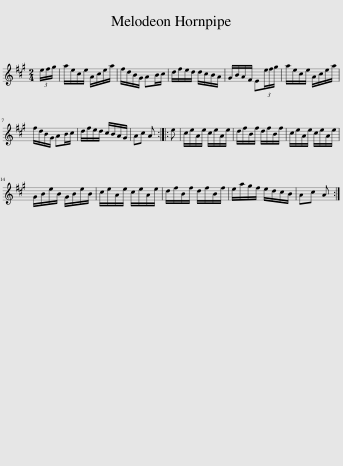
X:1
L:1/8
M:2/4
I:linebreak $
K:A
V:1 treble
V:1
 (3e/f/g/ | a/e/c/e/ A/c/e/a/ | f/d/B/G/ AB/c/ | d/f/e/d/ d/c/B/A/ | G/B/A/F/ E(3e/f/g/ | %5
 a/e/c/e/ A/c/e/a/ |$ f/d/B/G/ AB/c/ | d/f/e/d/ c/B/A/G/ | Ac A :: e | %10
 c/e/A/e/ c/e/A/e/ | d/f/B/f/ d/f/B/f/ | c/e/A/e/ c/e/A/e/ |$ G/B/e/B/ G/B/e/B/ | c/e/A/e/ c/e/A/e/ | %15
 d/f/B/f/ d/f/B/f/ | e/a/g/f/ e/d/c/B/ | Ac A :| %18
